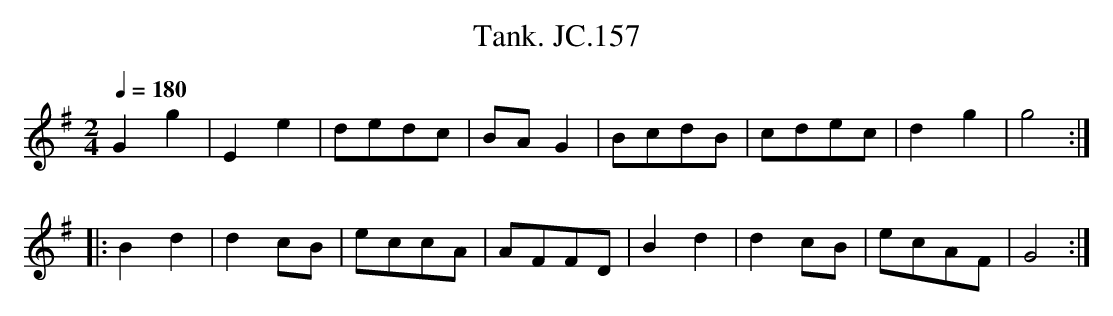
X:1
T:Tank. JC.157
M:2/4
L:1/8
Q:1/4=180
K:G
G2g2|E2e2|dedc|BAG2|\\
BcdB|cdec|d2g2|g4:|
|:B2d2|d2cB|eccA|AFFD|\\
B2d2|d2cB|ecAF|G4:|
